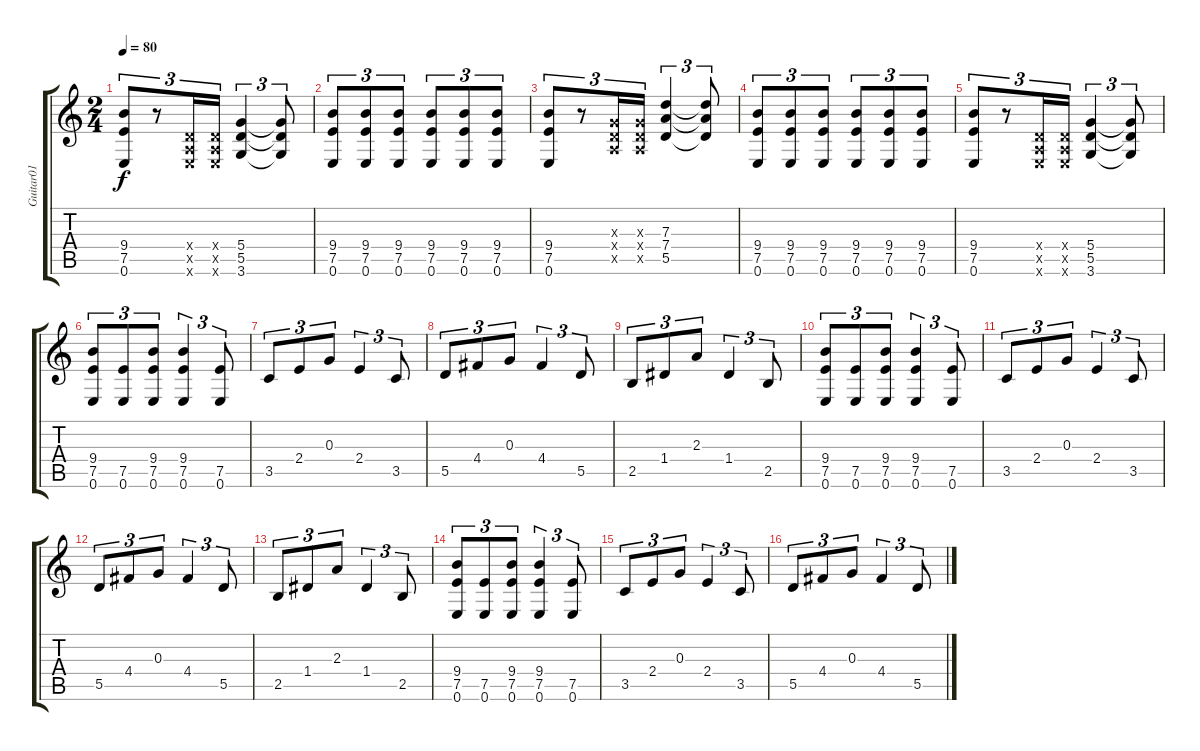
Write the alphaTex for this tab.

\track ("Guitar01" "Guitar01") {instrument electricguitarclean}
\staff {score tabs}
\tuning (E4 B3 G3 D3 A2 E2) {hide}
\ts (2 4)
\tempo 80
\clef g2
\ks c
(9.4 7.5 0.6).8{tu (3 2) dy f} r.8{tu (3 2)} (0.4{x} 0.5{x} 0.6{x}).16{tu (3 2)} (0.4{x} 0.5{x} 0.6{x}).16{tu (3 2)} (5.4 5.5 3.6).4{tu (3 2)} (5.4{t} 5.5{t} 3.6{t}).8{tu (3 2)} |
(9.4 7.5 0.6).8{tu (3 2)} (9.4 7.5 0.6).8{tu (3 2)} (9.4 7.5 0.6).8{tu (3 2)} (9.4 7.5 0.6).8{tu (3 2)} (9.4 7.5 0.6).8{tu (3 2)} (9.4 7.5 0.6).8{tu (3 2)} |
(9.4 7.5 0.6).8{tu (3 2)} r.8{tu (3 2)} (0.3{x} 0.4{x} 0.5{x}).16{tu (3 2)} (0.3{x} 0.4{x} 0.5{x}).16{tu (3 2)} (7.3 7.4 5.5).4{tu (3 2)} (7.3{t} 7.4{t} 5.5{t}).8{tu (3 2)} |
(9.4 7.5 0.6).8{tu (3 2)} (9.4 7.5 0.6).8{tu (3 2)} (9.4 7.5 0.6).8{tu (3 2)} (9.4 7.5 0.6).8{tu (3 2)} (9.4 7.5 0.6).8{tu (3 2)} (9.4 7.5 0.6).8{tu (3 2)} |
(9.4 7.5 0.6).8{tu (3 2)} r.8{tu (3 2)} (0.4{x} 0.5{x} 0.6{x}).16{tu (3 2)} (0.4{x} 0.5{x} 0.6{x}).16{tu (3 2)} (5.4 5.5 3.6).4{tu (3 2)} (5.4{t} 5.5{t} 3.6{t}).8{tu (3 2)} |
(9.4 7.5 0.6).8{tu (3 2)} (7.5 0.6).8{tu (3 2)} (9.4 7.5 0.6).8{tu (3 2)} (9.4 7.5 0.6).4{tu (3 2)} (7.5 0.6).8{tu (3 2)} |
3.5.8{tu (3 2)} 2.4.8{tu (3 2)} 0.3.8{tu (3 2)} 2.4.4{tu (3 2)} 3.5.8{tu (3 2)} |
5.5.8{tu (3 2)} 4.4.8{tu (3 2)} 0.3.8{tu (3 2)} 4.4.4{tu (3 2)} 5.5.8{tu (3 2)} |
2.5.8{tu (3 2)} 1.4.8{tu (3 2)} 2.3.8{tu (3 2)} 1.4.4{tu (3 2)} 2.5.8{tu (3 2)} |
(9.4 7.5 0.6).8{tu (3 2)} (7.5 0.6).8{tu (3 2)} (9.4 7.5 0.6).8{tu (3 2)} (9.4 7.5 0.6).4{tu (3 2)} (7.5 0.6).8{tu (3 2)} |
3.5.8{tu (3 2)} 2.4.8{tu (3 2)} 0.3.8{tu (3 2)} 2.4.4{tu (3 2)} 3.5.8{tu (3 2)} |
5.5.8{tu (3 2)} 4.4.8{tu (3 2)} 0.3.8{tu (3 2)} 4.4.4{tu (3 2)} 5.5.8{tu (3 2)} |
2.5.8{tu (3 2)} 1.4.8{tu (3 2)} 2.3.8{tu (3 2)} 1.4.4{tu (3 2)} 2.5.8{tu (3 2)} |
(9.4 7.5 0.6).8{tu (3 2)} (7.5 0.6).8{tu (3 2)} (9.4 7.5 0.6).8{tu (3 2)} (9.4 7.5 0.6).4{tu (3 2)} (7.5 0.6).8{tu (3 2)} |
3.5.8{tu (3 2)} 2.4.8{tu (3 2)} 0.3.8{tu (3 2)} 2.4.4{tu (3 2)} 3.5.8{tu (3 2)} |
5.5.8{tu (3 2)} 4.4.8{tu (3 2)} 0.3.8{tu (3 2)} 4.4.4{tu (3 2)} 5.5.8{tu (3 2)}
